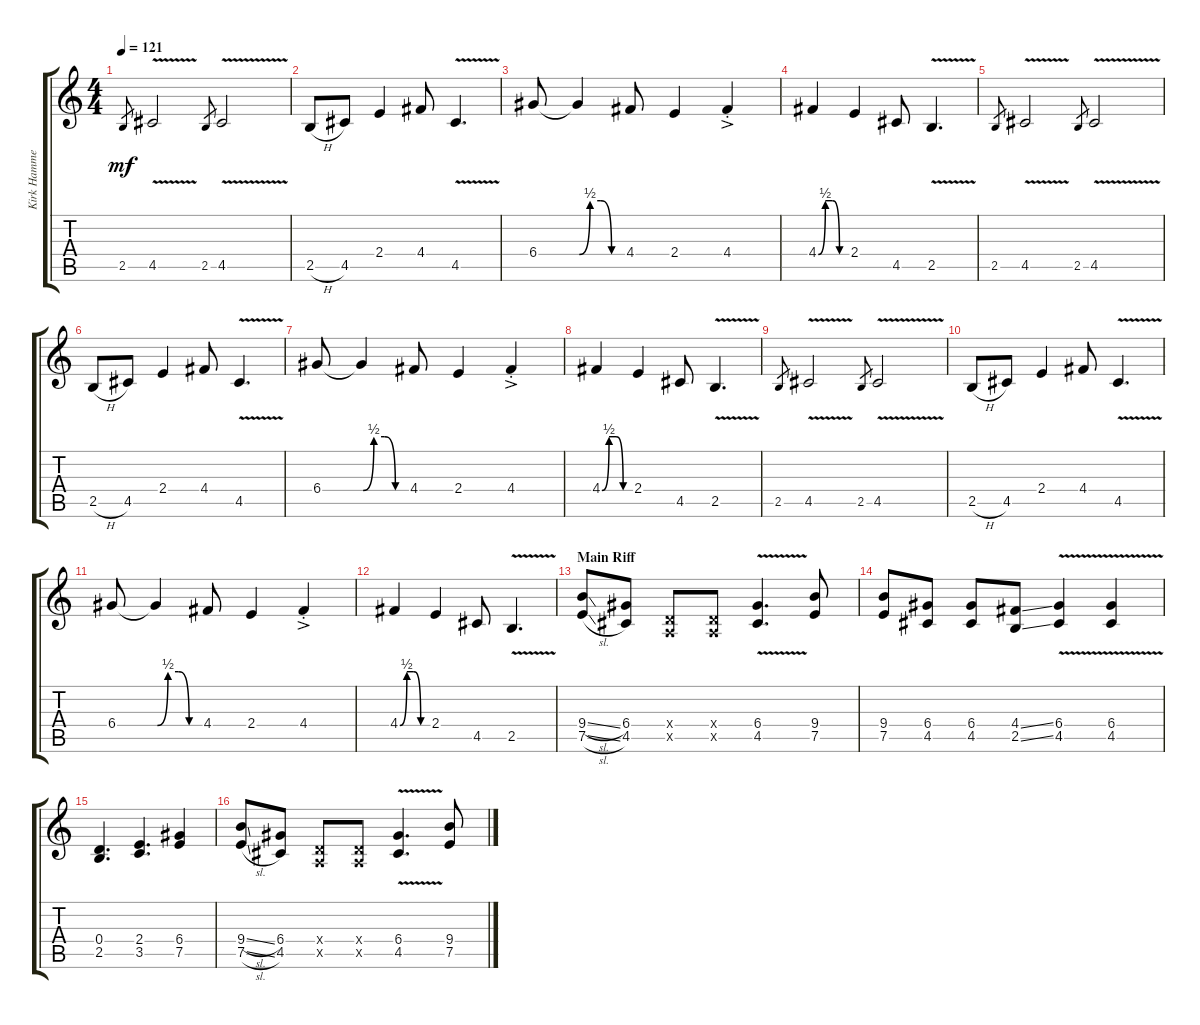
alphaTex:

\track ("Kirk Hammett" "Kirk Hamme") {instrument distortionguitar}
\staff {score tabs}
\tuning (E4 B3 G3 D3 A2 E2) {hide}
\ts (4 4)
\tempo 121
\clef g2
\ks c
2.5.8{gr dy mf} 4.5{v}.2 2.5.8{gr} 4.5{v}.2 |
2.5{h}.8 4.5.8 2.4.4 4.4.8 4.5{v}.4{d} |
6.4.8 6.4{be (custom 0 0 15 2 30 2 45 0 60 0) t}.4 4.4.8 2.4.4 4.4{ac st}.4 |
4.4{be (custom 0 0 15 2 30 2 45 0 60 0)}.4 2.4.4 4.5.8 2.5{v}.4{d} |
2.5.8{gr} 4.5{v}.2 2.5.8{gr} 4.5{v}.2 |
2.5{h}.8 4.5.8 2.4.4 4.4.8 4.5{v}.4{d} |
6.4.8 6.4{be (custom 0 0 15 2 30 2 45 0 60 0) t}.4 4.4.8 2.4.4 4.4{ac st}.4 |
4.4{be (custom 0 0 15 2 30 2 45 0 60 0)}.4 2.4.4 4.5.8 2.5{v}.4{d} |
2.5.8{gr} 4.5{v}.2 2.5.8{gr} 4.5{v}.2 |
2.5{h}.8 4.5.8 2.4.4 4.4.8 4.5{v}.4{d} |
6.4.8 6.4{be (custom 0 0 15 2 30 2 45 0 60 0) t}.4 4.4.8 2.4.4 4.4{ac st}.4 |
4.4{be (custom 0 0 15 2 30 2 45 0 60 0)}.4 2.4.4 4.5.8 2.5{v}.4{d} |
\section ("" "Main Riff")
(9.4{sl} 7.5{sl}).8 (6.4 4.5).8 (0.4{x} 0.5{x}).8 (0.4{x} 0.5{x}).8 (6.4{v} 4.5{v}).4{d} (9.4 7.5).8 |
(9.4 7.5).8 (6.4 4.5).8 (6.4 4.5).8 (4.4{ss} 2.5{ss}).8 (6.4{v} 4.5{v}).4 (6.4{v} 4.5{v}).4 |
(0.4 2.5).4{d} (2.4 3.5).4{d} (6.4 7.5).4 |
(9.4{sl} 7.5{sl}).8 (6.4 4.5).8 (0.4{x} 0.5{x}).8 (0.4{x} 0.5{x}).8 (6.4{v} 4.5{v}).4{d} (9.4 7.5).8
